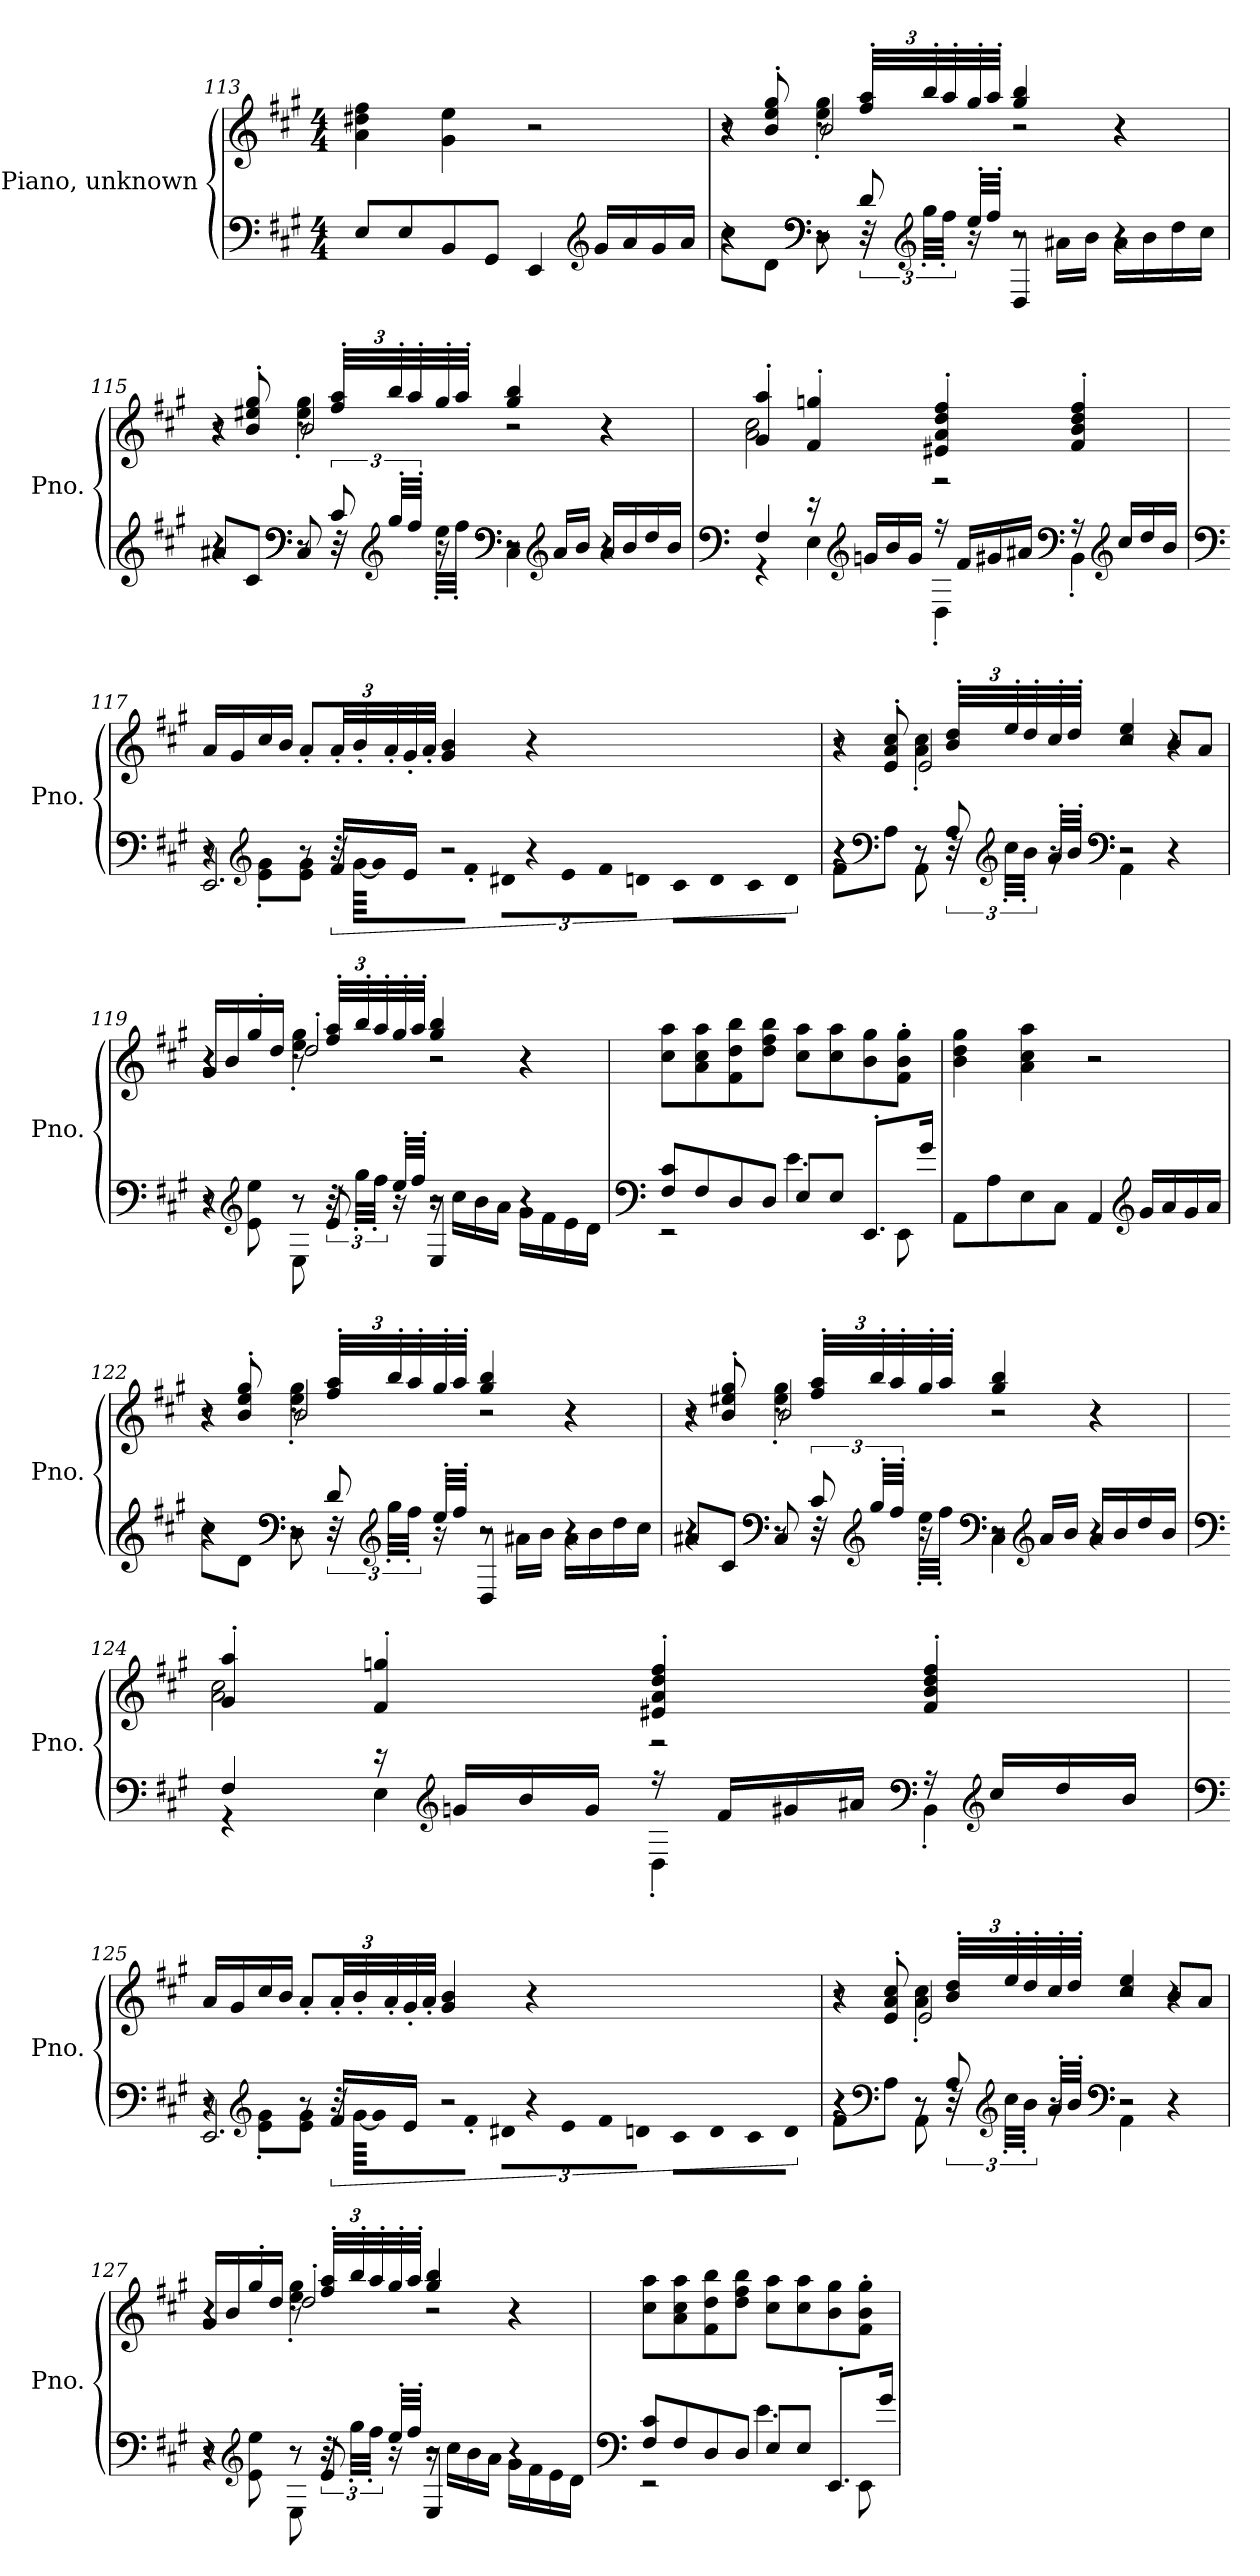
**kern	**kern
*part1	*part1
*staff2	*staff1
*I"Piano, unknown	*
*I'Pno.	*
!!LO:LB:g=z
*clefF4	*clefG2
*k[f#c#g#]	*k[f#c#g#]
*M4/4	*M4/4
=113	=113
8E/L	4a\ 4dd#X\ 4ff#\
8E/	.
8BB/	4g#\ 4ee\
8GG#/J	.
4EE/	2r
*clefG2	*
16g#/LL	.
16a/	.
16g#/	.
16a/JJ	.
=114	=114
*^	*^
*	*^	*	*^
4r	8cc#\L	4r	8r	4r	4r
.	8d\J	.	8b/' 8ee/' 8gg#/'	.	.
*clefF4	*	*	*	*	*
8r	8D\	8r	8r	4ee\' 4gg#\'	2b/
*	*	*	*Xbrackettup	*	*
16r	48r	8d/	48ff#/' 48aa/'LLL	.	.
*clefG2	*	*	*	*	*
.	48gg#'\LLL	.	48bb'/	.	.
.	48ff#'\JJJ	.	48aa'/	.	.
32ee'/LLL	16r	.	32gg#'/	.	.
32ff#'/JJJ	.	.	32aa'/JJJ	.	.
2r	8r	4D/	4gg#/ 4bb/	2r	.
.	16a#X\LL	.	.	.	.
.	16b\JJ	.	.	.	.
.	16a#\LL	4r	4r	.	4r
.	16b\	.	.	.	.
.	16dd\	.	.	.	.
.	16cc#\JJ	.	.	.	.
!!LO:LB:g=z	!!	!!
=115	=115	=115	=115	=115	=115
8a#X/L	4r	4r	8r	4r	4r
8c#/J	.	.	8b/' 8ee#X/' 8gg#/'	.	.
*clefF4	*	*	*	*	*
8C#/	8r	8r	8r	4ee#\' 4gg#\'	2b/
48r	16r	8c#/	48ff#/' 48aa/'LLL	.	.
*clefG2	*	*	*	*	*
48gg#'/LLL	.	.	48bb'/	.	.
48ff#'/JJJ	.	.	48aa'/	.	.
16r	32ee'\LLL	.	32gg#'/	.	.
.	32ff#'\JJJ	.	32aa'/JJJ	.	.
*clefF4	*	*	*	*	*
8r	4C#\	2r	4gg#/ 4bb/	2r	.
*clefG2	*	*	*	*	*
16a#/LL	.	.	.	.	.
16b/JJ	.	.	.	.	.
16a#/LL	4r	.	4r	.	4r
16b/	.	.	.	.	.
16dd/	.	.	.	.	.
16b/JJ	.	.	.	.	.
*v	*v	*v	*	*	*
*	*v	*v	*v
!!LO:LB:g=z
=116	=116
*clefF4	*
*^	*^
4F#/	4r	4g#/' 4aa/'	2a\ 2cc#\
16r	4E\	4f#/' 4ggn/'	.
*clefG2	*	*	*
16gn/LL	.	.	.
16b/	.	.	.
16g/JJ	.	.	.
16r	4D'\	4e#X/' 4a/' 4dd/' 4ff#/'	2r
16f#/LL	.	.	.
16g#X/	.	.	.
16a#X/JJ	.	.	.
*clefF4	*	*	*
16r	4BB'\	4f#/' 4b/' 4dd/' 4ff#/'	.
*clefG2	*	*	*
16cc#/LL	.	.	.
16dd/	.	.	.
16b/JJ	.	.	.
*v	*v	*	*
*	*v	*v
=117	=117
*clefF4	*
*^	*
*	*^	*
4r	8r	2.EE/	16a/LL
.	.	.	16g#/
*clefG2	*	*	*
.	8e\' 8g#\'L	.	16cc#/
.	.	.	16b/JJ
8r	8e\ 8g#\J	.	8a'/L
16f#/LL	48r	.	48a'/LL
.	[96g#\KKLL	.	48b'/
.	16g#\]	.	.
.	.	.	48a'/
16e/JJ	.	.	32g#'/
.	32f#'\JJk	.	32a'/JJJ
2r	16d#X\LL	.	4g#/ 4b/
.	16e\	.	.
.	16f#\	.	.
.	16dn\JJ	.	.
.	16c#\LL	4r	4r
.	16d\	.	.
.	16c#\	.	.
.	16d\JJ	.	.
!!LO:LB:g=z
=118	=118	=118	=118
*	*	*	*^
*	*	*	*	*^
4r	8f#\L	4r	8r	4r	4r
*clefF4	*	*	*	*	*
.	8A\J	.	8e/' 8a/' 8cc#/'	.	.
8r	8AA\	8r	8r	4a\' 4cc#\'	2e/
16r	48r	8A/	48b/' 48dd/'LLL	.	.
*clefG2	*	*	*	*	*
.	48cc#'\LLL	.	48ee'/	.	.
.	48b'\JJJ	.	48dd'/	.	.
32a'/LLL	16r	.	32cc#'/	.	.
32b'/JJJ	.	.	32dd'/JJJ	.	.
*clefF4	*	*	*	*	*
2r	4AA\	2r	4cc#/ 4ee/	2r	.
.	4r	.	8b/L	.	4r
.	.	.	8a/J	.	.
=119	=119	=119	=119	=119	=119
4r	8r	4r	16g#/LL	4r	4r
.	.	.	16b/	.	.
*clefG2	*	*	*	*	*
.	8e\ 8ee\	.	16gg#'/	.	.
.	.	.	16dd/JJ	.	.
8r	8E\	8r	8r	4ee\' 4gg#\'	2dd'/
16r	48r	8e/	48ff#/' 48aa/'LLL	.	.
.	48gg#'\LLL	.	48bb'/	.	.
.	48ff#'\JJJ	.	48aa'/	.	.
32ee'/LLL	16r	.	32gg#'/	.	.
32ff#'/JJJ	.	.	32aa'/JJJ	.	.
2r	16r	4E/	4gg#/ 4bb/	2r	.
.	16cc#\LL	.	.	.	.
.	16b\	.	.	.	.
.	16a\JJ	.	.	.	.
.	16g#\LL	4r	4r	.	4r
.	16f#\	.	.	.	.
.	16e\	.	.	.	.
.	16d\JJ	.	.	.	.
*v	*v	*v	*	*	*
*	*v	*v	*v
!!LO:LB:g=z
=120	=120
*clefF4	*
*^	*
8F#/ 8c#/L	2r	8cc#\ 8aa\L
8F#/	.	8a\ 8cc#\ 8aa\
8D/	.	8f#\ 8dd\ 8bb\
8D/J	.	8dd\ 8ff#\ 8bb\J
8E/L	4.e\	8cc#\ 8aa\L
8E/J	.	8cc#\ 8aa\
8.EE'/L	.	8b\ 8gg#\
.	8EE\	8f#\' 8b\' 8gg#\'J
16g#/Jk	.	.
*v	*v	*
=121	=121
8AA\L	4b\ 4dd\ 4gg#\
8A\	.
8E\	4a\ 4cc#\ 4aa\
8C#\J	.
4AA/	2r
*clefG2	*
16g#/LL	.
16a/	.
16g#/	.
16a/JJ	.
!!LO:PB:g=z
=122	=122
*^	*^
*	*^	*	*^
4r	8cc#\L	4r	8r	4r	4r
.	8d\J	.	8b/' 8ee/' 8gg#/'	.	.
*clefF4	*	*	*	*	*
8r	8D\	8r	8r	4ee\' 4gg#\'	2b/
16r	48r	8d/	48ff#/' 48aa/'LLL	.	.
*clefG2	*	*	*	*	*
.	48gg#'\LLL	.	48bb'/	.	.
.	48ff#'\JJJ	.	48aa'/	.	.
32ee'/LLL	16r	.	32gg#'/	.	.
32ff#'/JJJ	.	.	32aa'/JJJ	.	.
2r	8r	4D/	4gg#/ 4bb/	2r	.
.	16a#X\LL	.	.	.	.
.	16b\JJ	.	.	.	.
.	16a#\LL	4r	4r	.	4r
.	16b\	.	.	.	.
.	16dd\	.	.	.	.
.	16cc#\JJ	.	.	.	.
!!LO:LB:g=z	!!	!!
=123	=123	=123	=123	=123	=123
8a#X/L	4r	4r	8r	4r	4r
8c#/J	.	.	8b/' 8ee#X/' 8gg#/'	.	.
*clefF4	*	*	*	*	*
8C#/	8r	8r	8r	4ee#\' 4gg#\'	2b/
48r	16r	8c#/	48ff#/' 48aa/'LLL	.	.
*clefG2	*	*	*	*	*
48gg#'/LLL	.	.	48bb'/	.	.
48ff#'/JJJ	.	.	48aa'/	.	.
16r	32ee'\LLL	.	32gg#'/	.	.
.	32ff#'\JJJ	.	32aa'/JJJ	.	.
*clefF4	*	*	*	*	*
8r	4C#\	2r	4gg#/ 4bb/	2r	.
*clefG2	*	*	*	*	*
16a#/LL	.	.	.	.	.
16b/JJ	.	.	.	.	.
16a#/LL	4r	.	4r	.	4r
16b/	.	.	.	.	.
16dd/	.	.	.	.	.
16b/JJ	.	.	.	.	.
*v	*v	*v	*	*	*
*	*v	*v	*v
!!LO:LB:g=z
=124	=124
*clefF4	*
*^	*^
4F#/	4r	4g#/' 4aa/'	2a\ 2cc#\
16r	4E\	4f#/' 4ggn/'	.
*clefG2	*	*	*
16gn/LL	.	.	.
16b/	.	.	.
16g/JJ	.	.	.
16r	4D'\	4e#X/' 4a/' 4dd/' 4ff#/'	2r
16f#/LL	.	.	.
16g#X/	.	.	.
16a#X/JJ	.	.	.
*clefF4	*	*	*
16r	4BB'\	4f#/' 4b/' 4dd/' 4ff#/'	.
*clefG2	*	*	*
16cc#/LL	.	.	.
16dd/	.	.	.
16b/JJ	.	.	.
*v	*v	*	*
*	*v	*v
=125	=125
*clefF4	*
*^	*
*	*^	*
4r	8r	2.EE/	16a/LL
.	.	.	16g#/
*clefG2	*	*	*
.	8e\' 8g#\'L	.	16cc#/
.	.	.	16b/JJ
8r	8e\ 8g#\J	.	8a'/L
16f#/LL	48r	.	48a'/LL
.	[96g#\KKLL	.	48b'/
.	16g#\]	.	.
.	.	.	48a'/
16e/JJ	.	.	32g#'/
.	32f#'\JJk	.	32a'/JJJ
2r	16d#X\LL	.	4g#/ 4b/
.	16e\	.	.
.	16f#\	.	.
.	16dn\JJ	.	.
.	16c#\LL	4r	4r
.	16d\	.	.
.	16c#\	.	.
.	16d\JJ	.	.
!!LO:LB:g=z
=126	=126	=126	=126
*	*	*	*^
*	*	*	*	*^
4r	8f#\L	4r	8r	4r	4r
*clefF4	*	*	*	*	*
.	8A\J	.	8e/' 8a/' 8cc#/'	.	.
8r	8AA\	8r	8r	4a\' 4cc#\'	2e/
16r	48r	8A/	48b/' 48dd/'LLL	.	.
*clefG2	*	*	*	*	*
.	48cc#'\LLL	.	48ee'/	.	.
.	48b'\JJJ	.	48dd'/	.	.
32a'/LLL	16r	.	32cc#'/	.	.
32b'/JJJ	.	.	32dd'/JJJ	.	.
*clefF4	*	*	*	*	*
2r	4AA\	2r	4cc#/ 4ee/	2r	.
.	4r	.	8b/L	.	4r
.	.	.	8a/J	.	.
=127	=127	=127	=127	=127	=127
4r	8r	4r	16g#/LL	4r	4r
.	.	.	16b/	.	.
*clefG2	*	*	*	*	*
.	8e\ 8ee\	.	16gg#'/	.	.
.	.	.	16dd/JJ	.	.
8r	8E\	8r	8r	4ee\' 4gg#\'	2dd'/
16r	48r	8e/	48ff#/' 48aa/'LLL	.	.
.	48gg#'\LLL	.	48bb'/	.	.
.	48ff#'\JJJ	.	48aa'/	.	.
32ee'/LLL	16r	.	32gg#'/	.	.
32ff#'/JJJ	.	.	32aa'/JJJ	.	.
2r	16r	4E/	4gg#/ 4bb/	2r	.
.	16cc#\LL	.	.	.	.
.	16b\	.	.	.	.
.	16a\JJ	.	.	.	.
.	16g#\LL	4r	4r	.	4r
.	16f#\	.	.	.	.
.	16e\	.	.	.	.
.	16d\JJ	.	.	.	.
*v	*v	*v	*	*	*
*	*v	*v	*v
!!LO:LB:g=z
=128	=128
*clefF4	*
*^	*
8F#/ 8c#/L	2r	8cc#\ 8aa\L
8F#/	.	8a\ 8cc#\ 8aa\
8D/	.	8f#\ 8dd\ 8bb\
8D/J	.	8dd\ 8ff#\ 8bb\J
8E/L	4.e\	8cc#\ 8aa\L
8E/J	.	8cc#\ 8aa\
8.EE'/L	.	8b\ 8gg#\
.	8EE\	8f#\' 8b\' 8gg#\'J
16g#/Jk	.	.
*v	*v	*
=	=
*-	*-
